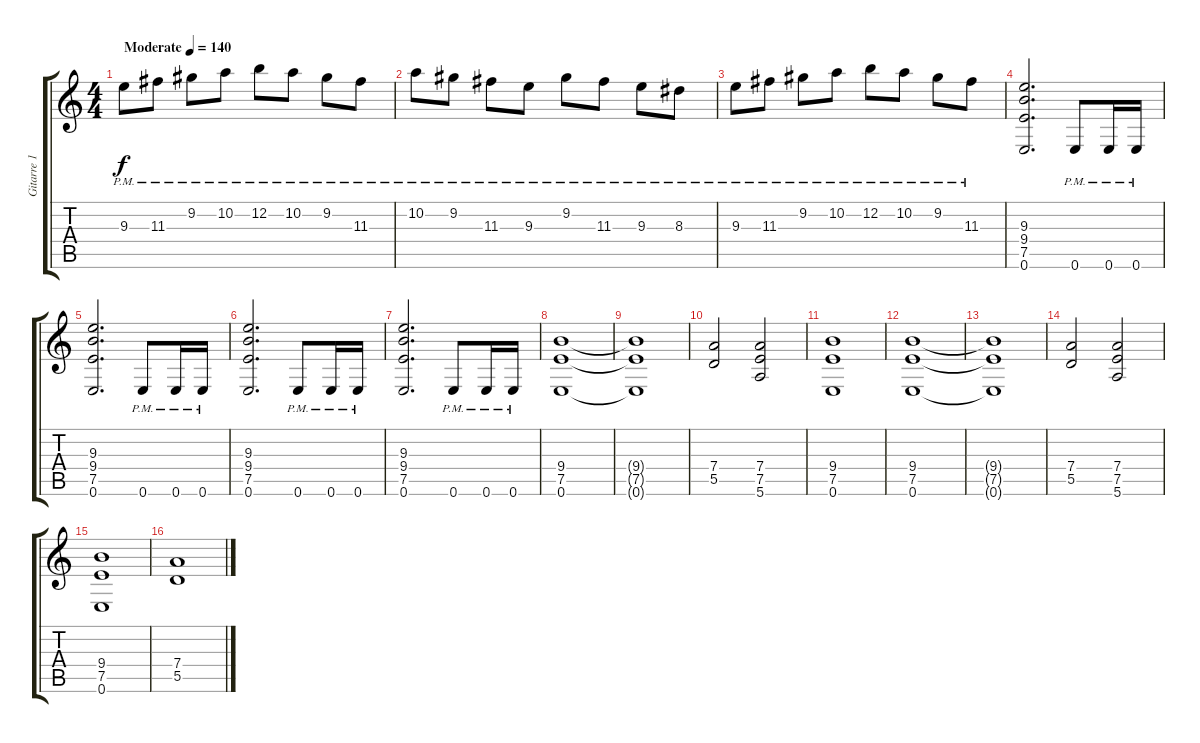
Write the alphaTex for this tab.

\track ("Gitarre 1" "Gitarre 1") {instrument overdrivenguitar}
\staff {score tabs}
\tuning (E4 B3 G3 D3 A2 E2) {hide}
\ts (4 4)
\tempo (140 "Moderate")
\clef g2
\ks c
9.3{pm}.8{dy f instrument overdrivenguitar} 11.3{pm}.8 9.2{pm}.8 10.2{pm}.8 12.2{pm}.8 10.2{pm}.8 9.2{pm}.8 11.3{pm}.8 |
10.2{pm}.8 9.2{pm}.8 11.3{pm}.8 9.3{pm}.8 9.2{pm}.8 11.3{pm}.8 9.3{pm}.8 8.3{pm}.8 |
9.3{pm}.8 11.3{pm}.8 9.2{pm}.8 10.2{pm}.8 12.2{pm}.8 10.2{pm}.8 9.2{pm}.8 11.3{pm}.8 |
(9.3 9.4 7.5 0.6).2{d} 0.6{pm}.8 0.6{pm}.16 0.6{pm}.16 |
(9.3 9.4 7.5 0.6).2{d} 0.6{pm}.8 0.6{pm}.16 0.6{pm}.16 |
(9.3 9.4 7.5 0.6).2{d} 0.6{pm}.8 0.6{pm}.16 0.6{pm}.16 |
(9.3 9.4 7.5 0.6).2{d} 0.6{pm}.8 0.6{pm}.16 0.6{pm}.16 |
(9.4 7.5 0.6).1 |
(9.4{t} 7.5{t} 0.6{t}).1 |
(7.4 5.5).2 (7.4 7.5 5.6).2 |
(9.4 7.5 0.6).1 |
(9.4 7.5 0.6).1 |
(9.4{t} 7.5{t} 0.6{t}).1 |
(7.4 5.5).2 (7.4 7.5 5.6).2 |
(9.4 7.5 0.6).1 |
(7.4 5.5).1
